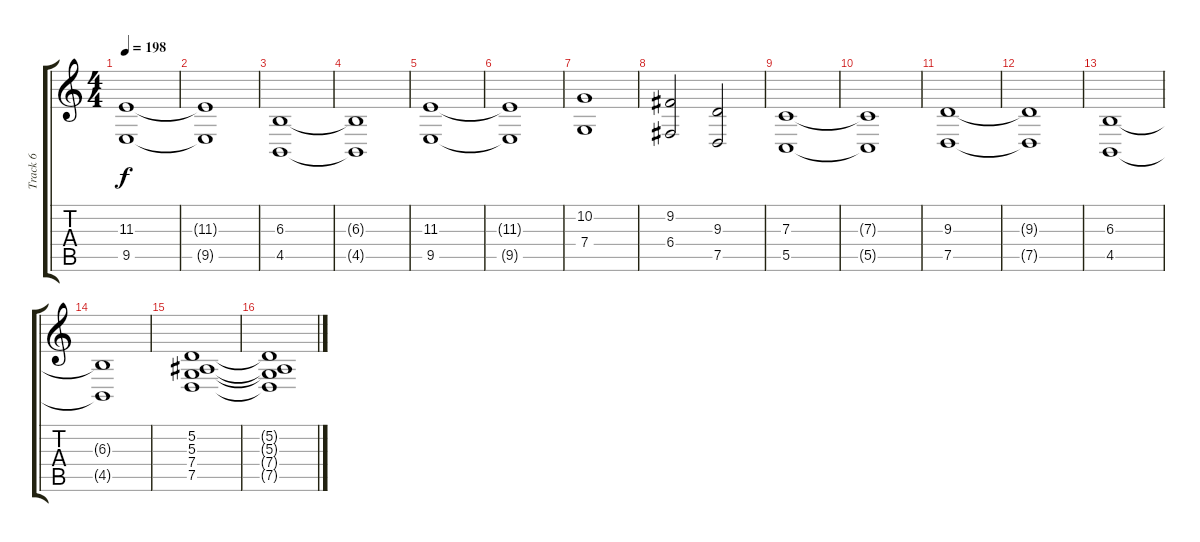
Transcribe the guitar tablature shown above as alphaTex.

\track ("Track 6" "Track 6") {instrument choiraahs}
\staff {score tabs}
\tuning (D4 A3 F3 C3 G2 C2) {hide}
\ts (4 4)
\tempo 198
\clef g2
\ks c
(11.3 9.5).1{dy f} |
(11.3{t} 9.5{t}).1 |
(6.3 4.5).1 |
(6.3{t} 4.5{t}).1 |
(11.3 9.5).1 |
(11.3{t} 9.5{t}).1 |
(10.2 7.4).1 |
(9.2 6.4).2 (9.3 7.5).2 |
(7.3 5.5).1 |
(7.3{t} 5.5{t}).1 |
(9.3 7.5).1 |
(9.3{t} 7.5{t}).1 |
(6.3 4.5).1 |
(6.3{t} 4.5{t}).1 |
(5.2 5.3 7.4 7.5).1 |
(5.2{t} 5.3{t} 7.4{t} 7.5{t}).1
